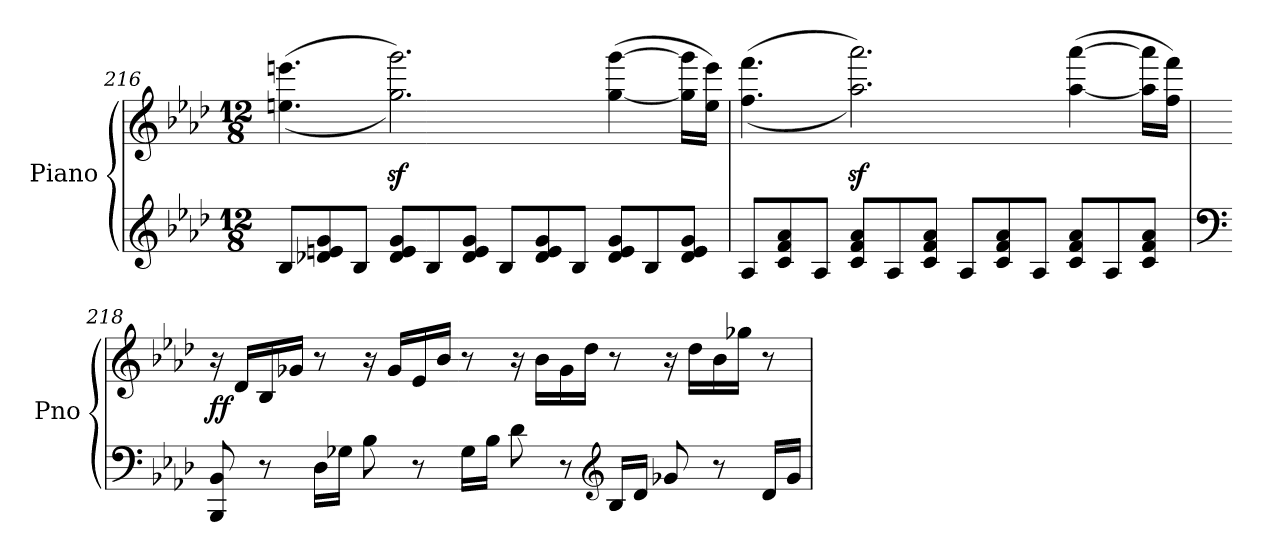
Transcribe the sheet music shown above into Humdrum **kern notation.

**kern	**kern	**dynam
*part1	*part1	*part1
*staff2	*staff1	*staff1/2
*I"Piano	*	*
*I'Pno	*	*
!!LO:LB:g=z
*clefG2	*clefG2	*
*k[b-e-a-d-]	*k[b-e-a-d-]	*
*M12/8	*M12/8	*
=216	=216	=216
8B-/L	((4.een\ 4.eeen\	.
8d-X/ 8en/ 8g/	.	.
8B-/J	.	.
8d-/ 8e/ 8g/L	2.gg\z< 2.ggg\z<))	.
8B-/	.	.
8d-/ 8e/ 8g/J	.	.
8B-/L	.	.
8d-/ 8e/ 8g/	.	.
8B-/J	.	.
8d-/ 8e/ 8g/L	([4gg\ [4ggg\	.
8B-/	.	.
8d-/ 8e/ 8g/J	16gg\] 16ggg\]LL	.
.	16ee\ 16eee\JJ)	.
!!LO:LB:g=z
=217	=217	=217
8A-/L	((4.ff\ 4.fff\	.
8c/ 8f/ 8a-/	.	.
8A-/J	.	.
8c/ 8f/ 8a-/L	2.aa-\z< 2.aaa-\z<))	.
8A-/	.	.
8c/ 8f/ 8a-/J	.	.
8A-/L	.	.
8c/ 8f/ 8a-/	.	.
8A-/J	.	.
8c/ 8f/ 8a-/L	([4aa-\ [4aaa-\	.
8A-/	.	.
8c/ 8f/ 8a-/J	16aa-\] 16aaa-\]LL	.
.	16ff\ 16fff\JJ)	.
!!LO:LB:g=z
=218	=218	=218
*clefF4	*	*
!	!	!LO:DY:b
8BBB-/ 8BB-/	16r	ff
.	16d-/LL	.
8r	16B-/	.
.	16g-X/JJ	.
16D-\LL	8r	.
16G-X\JJ	.	.
8B-\	16r	.
.	16g-/LL	.
8r	16e-/	.
.	16b-/JJ	.
16G-\LL	8r	.
16B-\JJ	.	.
8d-\	16r	.
.	16b-\LL	.
8r	16g-\	.
.	16dd-\JJ	.
*clefG2	*	*
16B-/LL	8r	.
16d-/JJ	.	.
8g-X/	16r	.
.	16dd-\LL	.
8r	16b-\	.
.	16gg-X\JJ	.
16d-/LL	8r	.
16g-/JJ	.	.
=	=	=
*-	*-	*-
